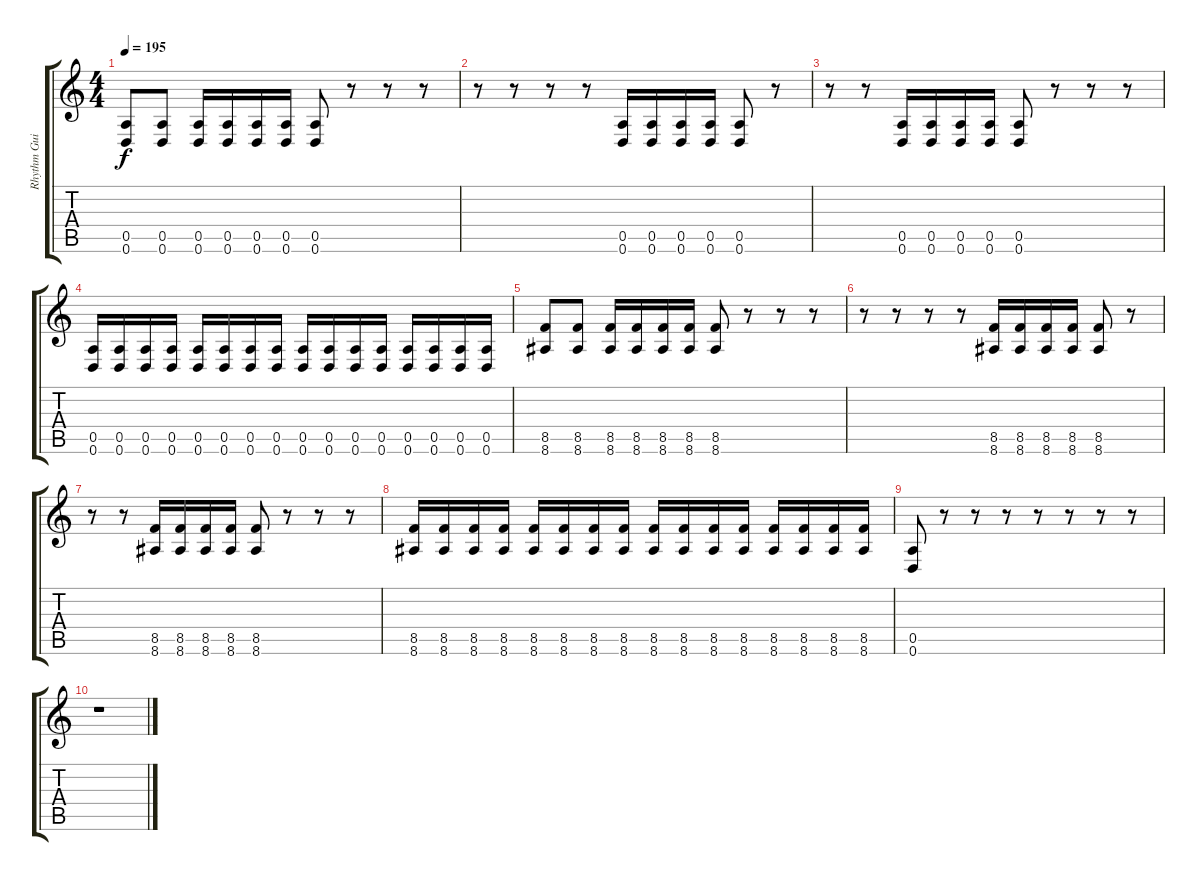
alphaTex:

\track ("Rhythm Guitar Right" "Rhythm Gui") {instrument distortionguitar}
\staff {score tabs}
\tuning (E4 B3 G3 D3 A2 D2) {hide}
\ts (4 4)
\tempo 195
\clef g2
\ks c
(0.5 0.6).8{dy f} (0.5 0.6).8 (0.5 0.6).16 (0.5 0.6).16 (0.5 0.6).16 (0.5 0.6).16 (0.5 0.6).8 r.8 r.8 r.8 |
r.8 r.8 r.8 r.8 (0.5 0.6).16 (0.5 0.6).16 (0.5 0.6).16 (0.5 0.6).16 (0.5 0.6).8 r.8 |
r.8 r.8 (0.5 0.6).16 (0.5 0.6).16 (0.5 0.6).16 (0.5 0.6).16 (0.5 0.6).8 r.8 r.8 r.8 |
(0.5 0.6).16 (0.5 0.6).16 (0.5 0.6).16 (0.5 0.6).16 (0.5 0.6).16 (0.5 0.6).16 (0.5 0.6).16 (0.5 0.6).16 (0.5 0.6).16 (0.5 0.6).16 (0.5 0.6).16 (0.5 0.6).16 (0.5 0.6).16 (0.5 0.6).16 (0.5 0.6).16 (0.5 0.6).16 |
(8.5 8.6).8 (8.5 8.6).8 (8.5 8.6).16 (8.5 8.6).16 (8.5 8.6).16 (8.5 8.6).16 (8.5 8.6).8 r.8 r.8 r.8 |
r.8 r.8 r.8 r.8 (8.5 8.6).16 (8.5 8.6).16 (8.5 8.6).16 (8.5 8.6).16 (8.5 8.6).8 r.8 |
r.8 r.8 (8.5 8.6).16 (8.5 8.6).16 (8.5 8.6).16 (8.5 8.6).16 (8.5 8.6).8 r.8 r.8 r.8 |
(8.5 8.6).16 (8.5 8.6).16 (8.5 8.6).16 (8.5 8.6).16 (8.5 8.6).16 (8.5 8.6).16 (8.5 8.6).16 (8.5 8.6).16 (8.5 8.6).16 (8.5 8.6).16 (8.5 8.6).16 (8.5 8.6).16 (8.5 8.6).16 (8.5 8.6).16 (8.5 8.6).16 (8.5 8.6).16 |
(0.5 0.6).8 r.8 r.8 r.8 r.8 r.8 r.8 r.8 |
r.1
